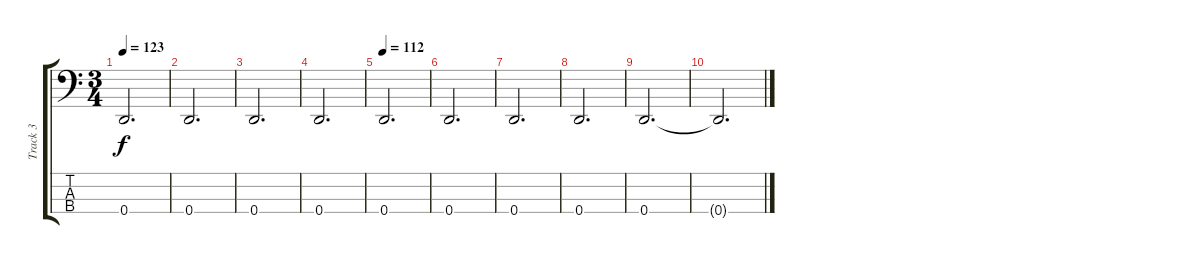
\track ("Track 3" "Track 3") {instrument electricbassfinger}
\staff {score tabs}
\tuning (G2 D2 A1 D1) {hide}
\ts (3 4)
\tempo 123
\clef f4
\ks c
0.4.2{d dy f} |
0.4.2{d} |
0.4.2{d} |
0.4.2{d} |
\tempo 112
0.4.2{d} |
0.4.2{d} |
0.4.2{d} |
0.4.2{d} |
0.4.2{d} |
0.4{t}.2{d}
